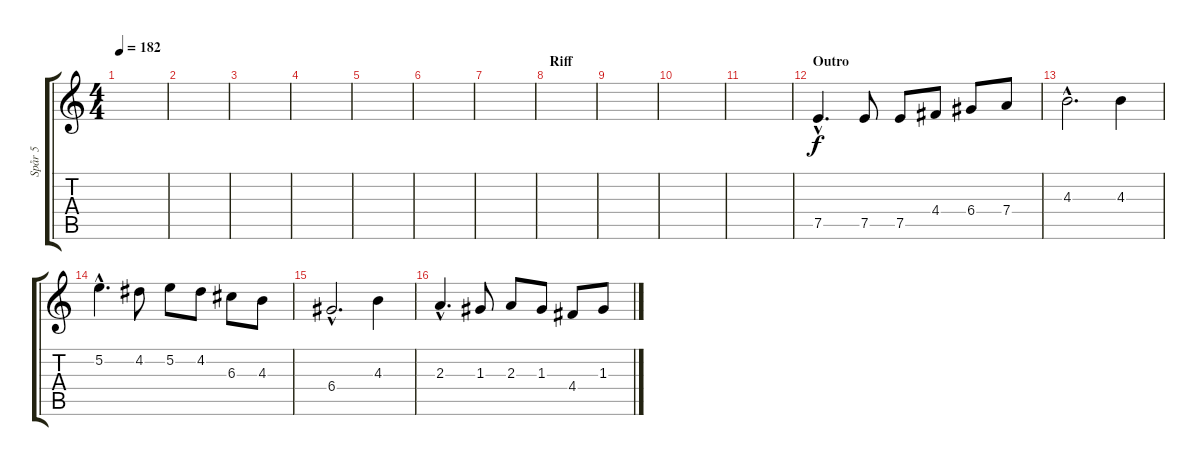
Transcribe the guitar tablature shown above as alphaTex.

\track ("Spår 5" "Spår 5") {instrument overdrivenguitar}
\staff {score tabs}
\tuning (E4 B3 G3 D3 A2 E2) {hide}
\ts (4 4)
\tempo 182
\clef g2
\ks c
|
|
|
|
|
|
|
\section ("" "Riff")
|
|
|
|
\section ("" "Outro")
7.5{hac}.4{d} 7.5.8 7.5.8 4.4.8 6.4.8 7.4.8 |
4.3{hac}.2{d} 4.3.4 |
5.2{hac}.4{d} 4.2.8 5.2.8 4.2.8 6.3.8 4.3.8 |
6.4{hac}.2{d} 4.3.4 |
2.3{hac}.4{d} 1.3.8 2.3.8 1.3.8 4.4.8 1.3.8
